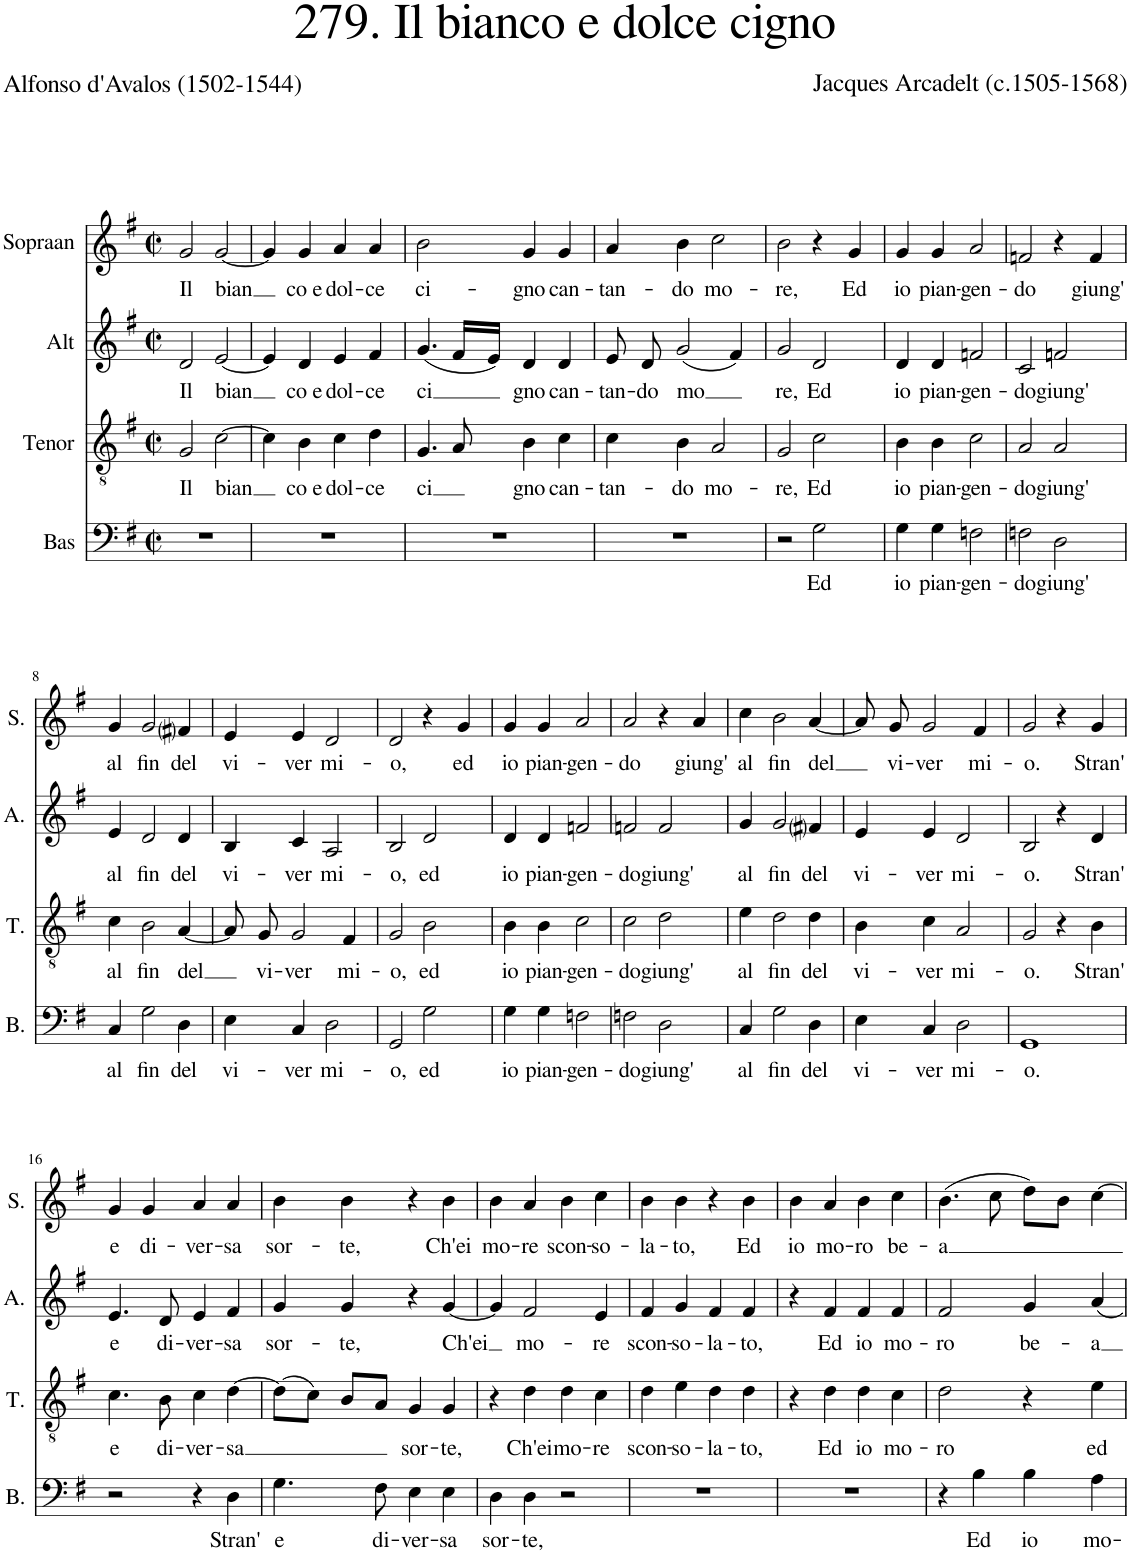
**kern	**text	**kern	**text	**kern	**text	**kern	**text
*part4	*part4	*part3	*part3	*part2	*part2	*part1	*part1
*staff4	*staff4	*staff3	*staff3	*staff2	*staff2	*staff1	*staff1
*I"Bas	*	*I"Tenor	*	*I"Alt	*	*I"Sopraan	*
*I'B.	*	*I'T.	*	*I'A.	*	*I'S.	*
*clefF4	*	*clefGv2	*	*clefG2	*	*clefG2	*
*k[f#]	*	*k[f#]	*	*k[f#]	*	*k[f#]	*
*M2/2	*	*M2/2	*	*M2/2	*	*M2/2	*
*met(c|)	*	*met(c|)	*	*met(c|)	*	*met(c|)	*
=1	=1	=1	=1	=1	=1	=1	=1
!	!	!	!LO:LY:b	!	!LO:LY:b	!	!LO:LY:b
1r	.	2G/	Il	2d/	Il	2g/	Il
!	!	!	!LO:LY:b	!	!LO:LY:b	!	!LO:LY:b
.	.	[2c\	bian	[2e/	-bian	[2g/	bian
=2	=2	=2	=2	=2	=2	=2	=2
1r	.	4c\]	.	4e/]	.	4g/]	.
!	!	!	!LO:LY:b	!	!LO:LY:b	!	!LO:LY:b
.	.	4B\	co e	4d/	co e	4g/	co e
!	!	!	!LO:LY:b	!	!LO:LY:b	!	!LO:LY:b
.	.	4c\	dol-	4e/	dol-	4a/	dol-
!	!	!	!LO:LY:b	!	!LO:LY:b	!	!LO:LY:b
.	.	4d\	-ce	4f#/	-ce	4a/	-ce
=3	=3	=3	=3	=3	=3	=3	=3
!	!	!	!LO:LY:b	!	!LO:LY:b	!	!LO:LY:b
1r	.	4.G/	ci	(4.g/	ci	2b\	ci-
.	.	8A/	.	16f#/LL	.	.	.
.	.	.	.	16e/JJ)	.	.	.
!	!	!	!LO:LY:b	!	!LO:LY:b	!	!LO:LY:b
.	.	4B\	gno	4d/	gno	4g/	-gno
!	!	!	!LO:LY:b	!	!LO:LY:b	!	!LO:LY:b
.	.	4c\	can-	4d/	can-	4g/	can-
=4	=4	=4	=4	=4	=4	=4	=4
!	!	!	!LO:LY:b	!	!LO:LY:b	!	!LO:LY:b
1r	.	4c\	-tan-	8e/	-tan-	4a/	-tan-
!	!	!	!	!	!LO:LY:b	!	!
.	.	.	.	8d/	-do	.	.
!	!	!	!LO:LY:b	!	!LO:LY:b	!	!LO:LY:b
.	.	4B\	-do	(2g/	mo	4b\	-do
!	!	!	!LO:LY:b	!	!	!	!LO:LY:b
.	.	2A/	mo-	.	.	2cc\	mo-
.	.	.	.	4f#/)	.	.	.
=5	=5	=5	=5	=5	=5	=5	=5
!	!	!	!LO:LY:b	!	!LO:LY:b	!	!LO:LY:b
2r	.	2G/	-re,	2g/	re,	2b\	-re,
!	!LO:LY:b	!	!LO:LY:b	!	!LO:LY:b	!	!
2G\	Ed	2c\	Ed	2d/	Ed	4r	.
!	!	!	!	!	!	!	!LO:LY:b
.	.	.	.	.	.	4g/	Ed
=6	=6	=6	=6	=6	=6	=6	=6
!	!LO:LY:b	!	!LO:LY:b	!	!LO:LY:b	!	!LO:LY:b
4G\	io	4B\	io	4d/	io	4g/	io
!	!LO:LY:b	!	!LO:LY:b	!	!LO:LY:b	!	!LO:LY:b
4G\	pian-	4B\	pian-	4d/	pian-	4g/	pian-
!	!LO:LY:b	!	!LO:LY:b	!	!LO:LY:b	!	!LO:LY:b
2Fn\	-gen-	2c\	-gen-	2fn/	-gen-	2a/	-gen-
=7	=7	=7	=7	=7	=7	=7	=7
!	!LO:LY:b	!	!LO:LY:b	!	!LO:LY:b	!	!LO:LY:b
2Fn\	-do	2A/	-do	2c/	-do	2fn/	-do
!	!LO:LY:b	!	!LO:LY:b	!	!LO:LY:b	!	!
2D\	giung'	2A/	giung'	2fn/	giung'	4r	.
!	!	!	!	!	!	!	!LO:LY:b
.	.	.	.	.	.	4f/	giung'
!!LO:LB:g=z
=8	=8	=8	=8	=8	=8	=8	=8
!	!LO:LY:b	!	!LO:LY:b	!	!LO:LY:b	!	!LO:LY:b
4C/	al	4c\	al	4e/	al	4g/	al
!	!LO:LY:b	!	!LO:LY:b	!	!LO:LY:b	!	!LO:LY:b
2G\	fin	2B\	fin	2d/	fin	2g/	fin
!	!LO:LY:b	!	!LO:LY:b	!	!LO:LY:b	!	!LO:LY:b
4D\	del	[4A/	del	4d/	del	4f#i/	del
=9	=9	=9	=9	=9	=9	=9	=9
!	!LO:LY:b	!	!	!	!LO:LY:b	!	!LO:LY:b
4E\	vi-	8A/]	.	4B/	vi-	4e/	vi-
!	!	!	!LO:LY:b	!	!	!	!
.	.	8G/	vi-	.	.	.	.
!	!LO:LY:b	!	!LO:LY:b	!	!LO:LY:b	!	!LO:LY:b
4C/	-ver	2G/	-ver	4c/	-ver	4e/	-ver
!	!LO:LY:b	!	!	!	!LO:LY:b	!	!LO:LY:b
2D\	mi-	.	.	2A/	mi-	2d/	mi-
!	!	!	!LO:LY:b	!	!	!	!
.	.	4F#/	mi-	.	.	.	.
=10	=10	=10	=10	=10	=10	=10	=10
!	!LO:LY:b	!	!LO:LY:b	!	!LO:LY:b	!	!LO:LY:b
2GG/	-o,	2G/	-o,	2B/	-o,	2d/	-o,
!	!LO:LY:b	!	!LO:LY:b	!	!LO:LY:b	!	!
2G\	ed	2B\	ed	2d/	ed	4r	.
!	!	!	!	!	!	!	!LO:LY:b
.	.	.	.	.	.	4g/	ed
=11	=11	=11	=11	=11	=11	=11	=11
!	!LO:LY:b	!	!LO:LY:b	!	!LO:LY:b	!	!LO:LY:b
4G\	io	4B\	io	4d/	io	4g/	io
!	!LO:LY:b	!	!LO:LY:b	!	!LO:LY:b	!	!LO:LY:b
4G\	pian-	4B\	pian-	4d/	pian-	4g/	pian-
!	!LO:LY:b	!	!LO:LY:b	!	!LO:LY:b	!	!LO:LY:b
2Fn\	-gen-	2c\	-gen-	2fn/	-gen-	2a/	-gen-
=12	=12	=12	=12	=12	=12	=12	=12
!	!LO:LY:b	!	!LO:LY:b	!	!LO:LY:b	!	!LO:LY:b
2Fn\	-do	2c\	-do	2fn/	-do	2a/	-do
!	!LO:LY:b	!	!LO:LY:b	!	!LO:LY:b	!	!
2D\	giung'	2d\	giung'	2f/	giung'	4r	.
!	!	!	!	!	!	!	!LO:LY:b
.	.	.	.	.	.	4a/	giung'
=13	=13	=13	=13	=13	=13	=13	=13
!	!LO:LY:b	!	!LO:LY:b	!	!LO:LY:b	!	!LO:LY:b
4C/	al	4e\	al	4g/	al	4cc\	al
!	!LO:LY:b	!	!LO:LY:b	!	!LO:LY:b	!	!LO:LY:b
2G\	fin	2d\	fin	2g/	fin	2b\	fin
!	!LO:LY:b	!	!LO:LY:b	!	!LO:LY:b	!	!LO:LY:b
4D\	del	4d\	del	4f#i/	del	[4a/	del
=14	=14	=14	=14	=14	=14	=14	=14
!	!LO:LY:b	!	!LO:LY:b	!	!LO:LY:b	!	!
4E\	vi-	4B\	vi-	4e/	vi-	8a/]	.
!	!	!	!	!	!	!	!LO:LY:b
.	.	.	.	.	.	8g/	vi-
!	!LO:LY:b	!	!LO:LY:b	!	!LO:LY:b	!	!LO:LY:b
4C/	-ver	4c\	-ver	4e/	-ver	2g/	-ver
!	!LO:LY:b	!	!LO:LY:b	!	!LO:LY:b	!	!
2D\	mi-	2A/	mi-	2d/	mi-	.	.
!	!	!	!	!	!	!	!LO:LY:b
.	.	.	.	.	.	4f#/	mi-
=15	=15	=15	=15	=15	=15	=15	=15
!	!LO:LY:b	!	!LO:LY:b	!	!LO:LY:b	!	!LO:LY:b
1GG	-o.	2G/	-o.	2B/	-o.	2g/	-o.
.	.	4r	.	4r	.	4r	.
!	!	!	!LO:LY:b	!	!LO:LY:b	!	!LO:LY:b
.	.	4B\	Stran'	4d/	Stran'	4g/	Stran'
!!LO:LB:g=z
=16	=16	=16	=16	=16	=16	=16	=16
!	!	!	!LO:LY:b	!	!LO:LY:b	!	!LO:LY:b
2r	.	4.c\	e	4.e/	e	4g/	e
!	!	!	!	!	!	!	!LO:LY:b
.	.	.	.	.	.	4g/	di-
!	!	!	!LO:LY:b	!	!LO:LY:b	!	!
.	.	8B\	di-	8d/	di-	.	.
!	!	!	!LO:LY:b	!	!LO:LY:b	!	!LO:LY:b
4r	.	4c\	-ver-	4e/	-ver-	4a/	-ver-
!	!LO:LY:b	!	!LO:LY:b	!	!LO:LY:b	!	!LO:LY:b
4D\	Stran'	[4d\	-sa	4f#/	-sa	4a/	-sa
=17	=17	=17	=17	=17	=17	=17	=17
!	!LO:LY:b	!	!	!	!LO:LY:b	!	!LO:LY:b
4.G\	e	(8d\L]	.	4g/	sor-	4b\	sor-
.	.	8c\J)	.	.	.	.	.
!	!	!	!	!	!LO:LY:b	!	!LO:LY:b
.	.	8B/L	.	4g/	-te,	4b\	-te,
!	!LO:LY:b	!	!	!	!	!	!
8F#\	di-	8A/J	.	.	.	.	.
!	!LO:LY:b	!	!LO:LY:b	!	!	!	!
4E\	-ver-	4G/	sor-	4r	.	4r	.
!	!LO:LY:b	!	!LO:LY:b	!	!LO:LY:b	!	!LO:LY:b
4E\	-sa	4G/	-te,	[4g/	Ch'ei	4b\	Ch'ei
=18	=18	=18	=18	=18	=18	=18	=18
!	!LO:LY:b	!	!	!	!	!	!LO:LY:b
4D\	sor-	4r	.	4g/]	.	4b\	mo-
!	!LO:LY:b	!	!LO:LY:b	!	!LO:LY:b	!	!LO:LY:b
4D\	-te,	4d\	Ch'ei	2f#/	mo-	4a/	-re
!	!	!	!LO:LY:b	!	!	!	!LO:LY:b
2r	.	4d\	mo-	.	.	4b\	scon-
!	!	!	!LO:LY:b	!	!LO:LY:b	!	!LO:LY:b
.	.	4c\	-re	4e/	-re	4cc\	-so-
=19	=19	=19	=19	=19	=19	=19	=19
!	!	!	!LO:LY:b	!	!LO:LY:b	!	!LO:LY:b
1r	.	4d\	scon-	4f#/	scon-	4b\	-la-
!	!	!	!LO:LY:b	!	!LO:LY:b	!	!LO:LY:b
.	.	4e\	-so-	4g/	-so-	4b\	-to,
!	!	!	!LO:LY:b	!	!LO:LY:b	!	!
.	.	4d\	-la-	4f#/	-la-	4r	.
!	!	!	!LO:LY:b	!	!LO:LY:b	!	!LO:LY:b
.	.	4d\	-to,	4f#/	-to,	4b\	Ed
=20	=20	=20	=20	=20	=20	=20	=20
!	!	!	!	!	!	!	!LO:LY:b
1r	.	4r	.	4r	.	4b\	io
!	!	!	!LO:LY:b	!	!LO:LY:b	!	!LO:LY:b
.	.	4d\	Ed	4f#/	Ed	4a/	mo-
!	!	!	!LO:LY:b	!	!LO:LY:b	!	!LO:LY:b
.	.	4d\	io	4f#/	io	4b\	-ro
!	!	!	!LO:LY:b	!	!LO:LY:b	!	!LO:LY:b
.	.	4c\	mo-	4f#/	mo-	4cc\	be-
=21	=21	=21	=21	=21	=21	=21	=21
!	!	!	!LO:LY:b	!	!LO:LY:b	!	!LO:LY:b
4r	.	2d\	-ro	2f#/	-ro	(4.b\	-a
!	!LO:LY:b	!	!	!	!	!	!
4B\	Ed	.	.	.	.	.	.
.	.	.	.	.	.	8cc\	.
!	!LO:LY:b	!	!	!	!LO:LY:b	!	!
4B\	io	4r	.	4g/	be-	8dd\L)	.
.	.	.	.	.	.	8b\J	.
!	!LO:LY:b	!	!LO:LY:b	!	!LO:LY:b	!	!
4A\	mo-	4e\	ed	4a/	-a	[4cc\	.
=	=	=	=	=	=	=	=
*-	*-	*-	*-	*-	*-	*-	*-
